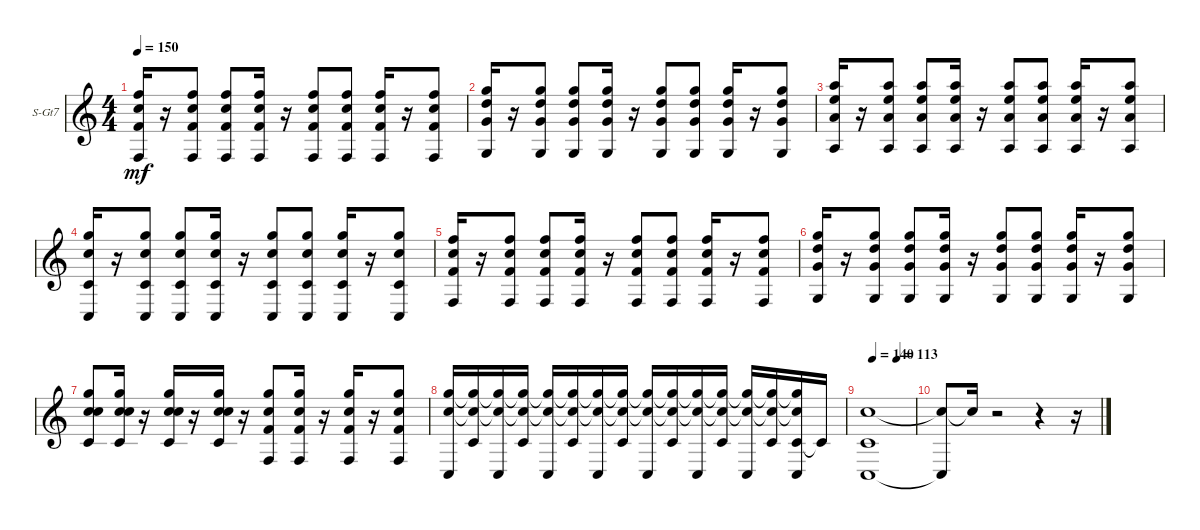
\bracketExtendMode groupsimilarinstruments
\firstSystemTrackNameOrientation horizontal
\otherSystemsTrackNameOrientation horizontal
\track ("Piano (Staff 1)" "S-Gt7") {instrument violin}
\staff {score}
\tuning (E4 B3 G3 D3 A2 E2 B1)
\displaytranspose 12
\ts (4 4)
\tempo 150
\clef g2
\ks c
(1.1 1.2 3.4 1.6).16{dy mf} r.16 (1.1 1.2 3.4 1.6).8 (1.1 1.2 3.4 1.6).8 (1.1 1.2 3.4 1.6).16 r.16 (1.1 1.2 3.4 1.6).8 (1.1 1.2 3.4 1.6).8 (1.1 1.2 3.4 1.6).16 r.16 (1.1 1.2 3.4 1.6).8 |
(3.1 3.2 0.3 3.6).16 r.16 (3.1 3.2 0.3 3.6).8 (3.1 3.2 0.3 3.6).8 (3.1 3.2 0.3 3.6).16 r.16 (3.1 3.2 0.3 3.6).8 (3.1 3.2 0.3 3.6).8 (3.1 3.2 0.3 3.6).16 r.16 (3.1 3.2 0.3 3.6).8 |
(0.1 10.2 2.3 0.5).16 r.16 (0.1 10.2 2.3 0.5).8 (0.1 10.2 2.3 0.5).8 (0.1 10.2 2.3 0.5).16 r.16 (0.1 10.2 2.3 0.5).8 (0.1 10.2 2.3 0.5).8 (0.1 10.2 2.3 0.5).16 r.16 (0.1 10.2 2.3 0.5).8 |
(3.1 1.2 3.5 1.7).16 r.16 (3.1 1.2 3.5 1.7).8 (3.1 1.2 3.5 1.7).8 (3.1 1.2 3.5 1.7).16 r.16 (3.1 1.2 3.5 1.7).8 (3.1 1.2 3.5 1.7).8 (3.1 1.2 3.5 1.7).16 r.16 (3.1 1.2 3.5 1.7).8 |
(1.1 1.2 3.4 1.6).16 r.16 (1.1 1.2 3.4 1.6).8 (1.1 1.2 3.4 1.6).8 (1.1 1.2 3.4 1.6).16 r.16 (1.1 1.2 3.4 1.6).8 (1.1 1.2 3.4 1.6).8 (1.1 1.2 3.4 1.6).16 r.16 (1.1 1.2 3.4 1.6).8 |
(3.1 3.2 0.3 3.6).16 r.16 (3.1 3.2 0.3 3.6).8 (3.1 3.2 0.3 3.6).8 (3.1 3.2 0.3 3.6).16 r.16 (3.1 3.2 0.3 3.6).8 (3.1 3.2 0.3 3.6).8 (3.1 3.2 0.3 3.6).16 r.16 (3.1 3.2 0.3 3.6).8 |
(3.1 1.2 5.3 3.5).8 (3.1 1.2 5.3 3.5).16 r.16 (3.1 1.2 5.3 3.5).16 r.16 (3.1 1.2 5.3 3.5).16 r.16 (3.1 1.2 3.4 1.6).8 (3.1 1.2 3.4 1.6).16 r.16 (3.1 1.2 3.4 1.6).16 r.16 (3.1 1.2 3.4 1.6).8 |
(3.1 1.2 1.7).16 (3.1{t} 1.2{t} 3.5).16 (3.1{t} 1.2{t} 1.7).16 (3.1{t} 1.2{t} 3.5).16 (3.1{t} 1.2{t} 1.7).16 (3.1{t} 1.2{t} 3.5).16 (3.1{t} 1.2{t} 1.7).16 (3.1{t} 1.2{t} 3.5).16 (3.1{t} 1.2{t} 1.7).16 (3.1{t} 1.2{t} 3.5).16 (3.1{t} 1.2{t} 1.7).16 (3.1{t} 1.2{t} 3.5).16 (3.1{t} 1.2{t} 1.7).16 (3.1{t} 1.2{t} 3.5).16 (3.1{t} 1.2{t} 3.5 1.7).16 3.5{t}.16 |
\tempo (140 0.125)
\tempo (113 0.625)
(1.2 3.5 1.7).1 |
(1.2{t} 1.7{t}).8 1.2{t}.16 r.2 r.4 r.16
